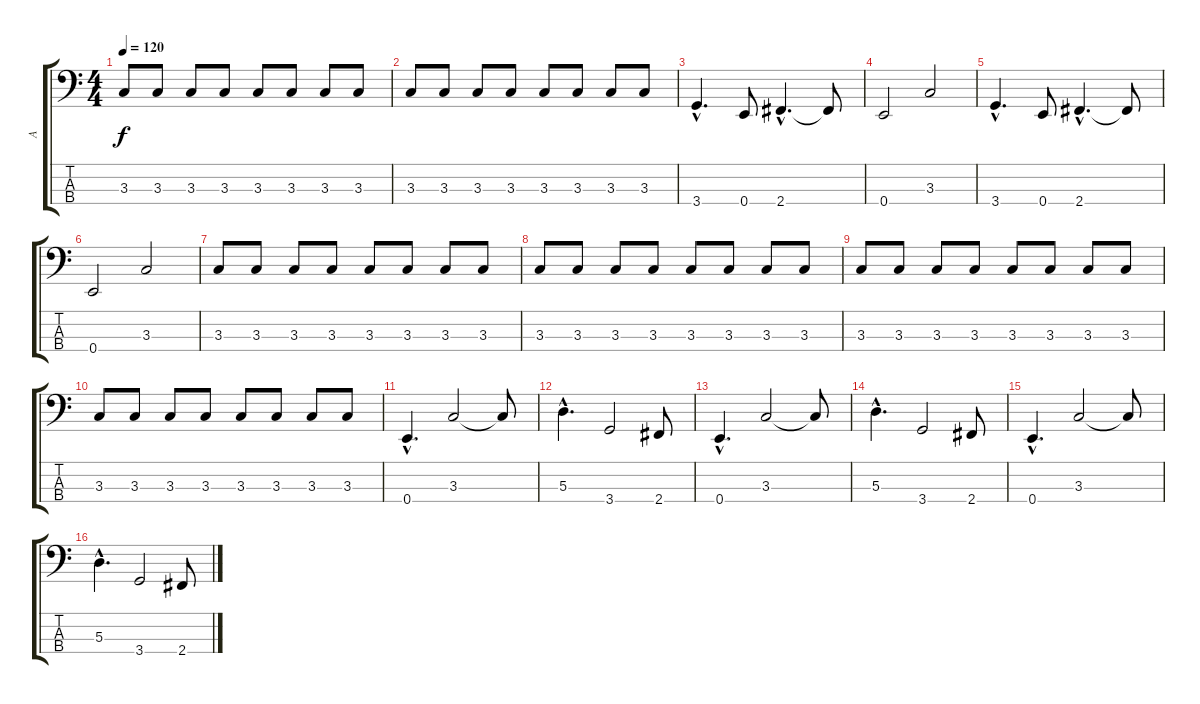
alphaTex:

\track ("  A" "  A") {instrument electricbassfinger}
\staff {score tabs}
\tuning (G2 D2 A1 E1) {hide}
\ts (4 4)
\tempo 120
\clef f4
\ks c
3.3.8{dy f} 3.3.8 3.3.8 3.3.8 3.3.8 3.3.8 3.3.8 3.3.8 |
3.3.8 3.3.8 3.3.8 3.3.8 3.3.8 3.3.8 3.3.8 3.3.8 |
3.4{hac}.4{d} 0.4.8 2.4{hac}.4{d} 2.4{t}.8 |
0.4.2 3.3.2 |
3.4{hac}.4{d} 0.4.8 2.4{hac}.4{d} 2.4{t}.8 |
0.4.2 3.3.2 |
3.3.8 3.3.8 3.3.8 3.3.8 3.3.8 3.3.8 3.3.8 3.3.8 |
3.3.8 3.3.8 3.3.8 3.3.8 3.3.8 3.3.8 3.3.8 3.3.8 |
3.3.8 3.3.8 3.3.8 3.3.8 3.3.8 3.3.8 3.3.8 3.3.8 |
3.3.8 3.3.8 3.3.8 3.3.8 3.3.8 3.3.8 3.3.8 3.3.8 |
0.4{hac}.4{d} 3.3.2 3.3{t}.8 |
5.3{hac}.4{d} 3.4.2 2.4.8 |
0.4{hac}.4{d} 3.3.2 3.3{t}.8 |
5.3{hac}.4{d} 3.4.2 2.4.8 |
0.4{hac}.4{d} 3.3.2 3.3{t}.8 |
5.3{hac}.4{d} 3.4.2 2.4.8
